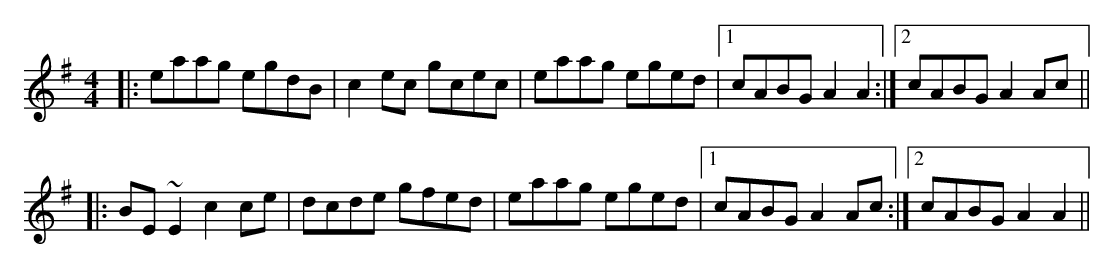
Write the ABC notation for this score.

X:1
M:4/4
K:Ador
|:eaag egdB|c2 ec gcec|eaag eged|1 cABG A2 A2:|2 cABG A2 Ac||
|:BE ~E2 c2 ce|dcde gfed|eaag eged|1 cABG A2 Ac:|2 cABG A2 A2||
